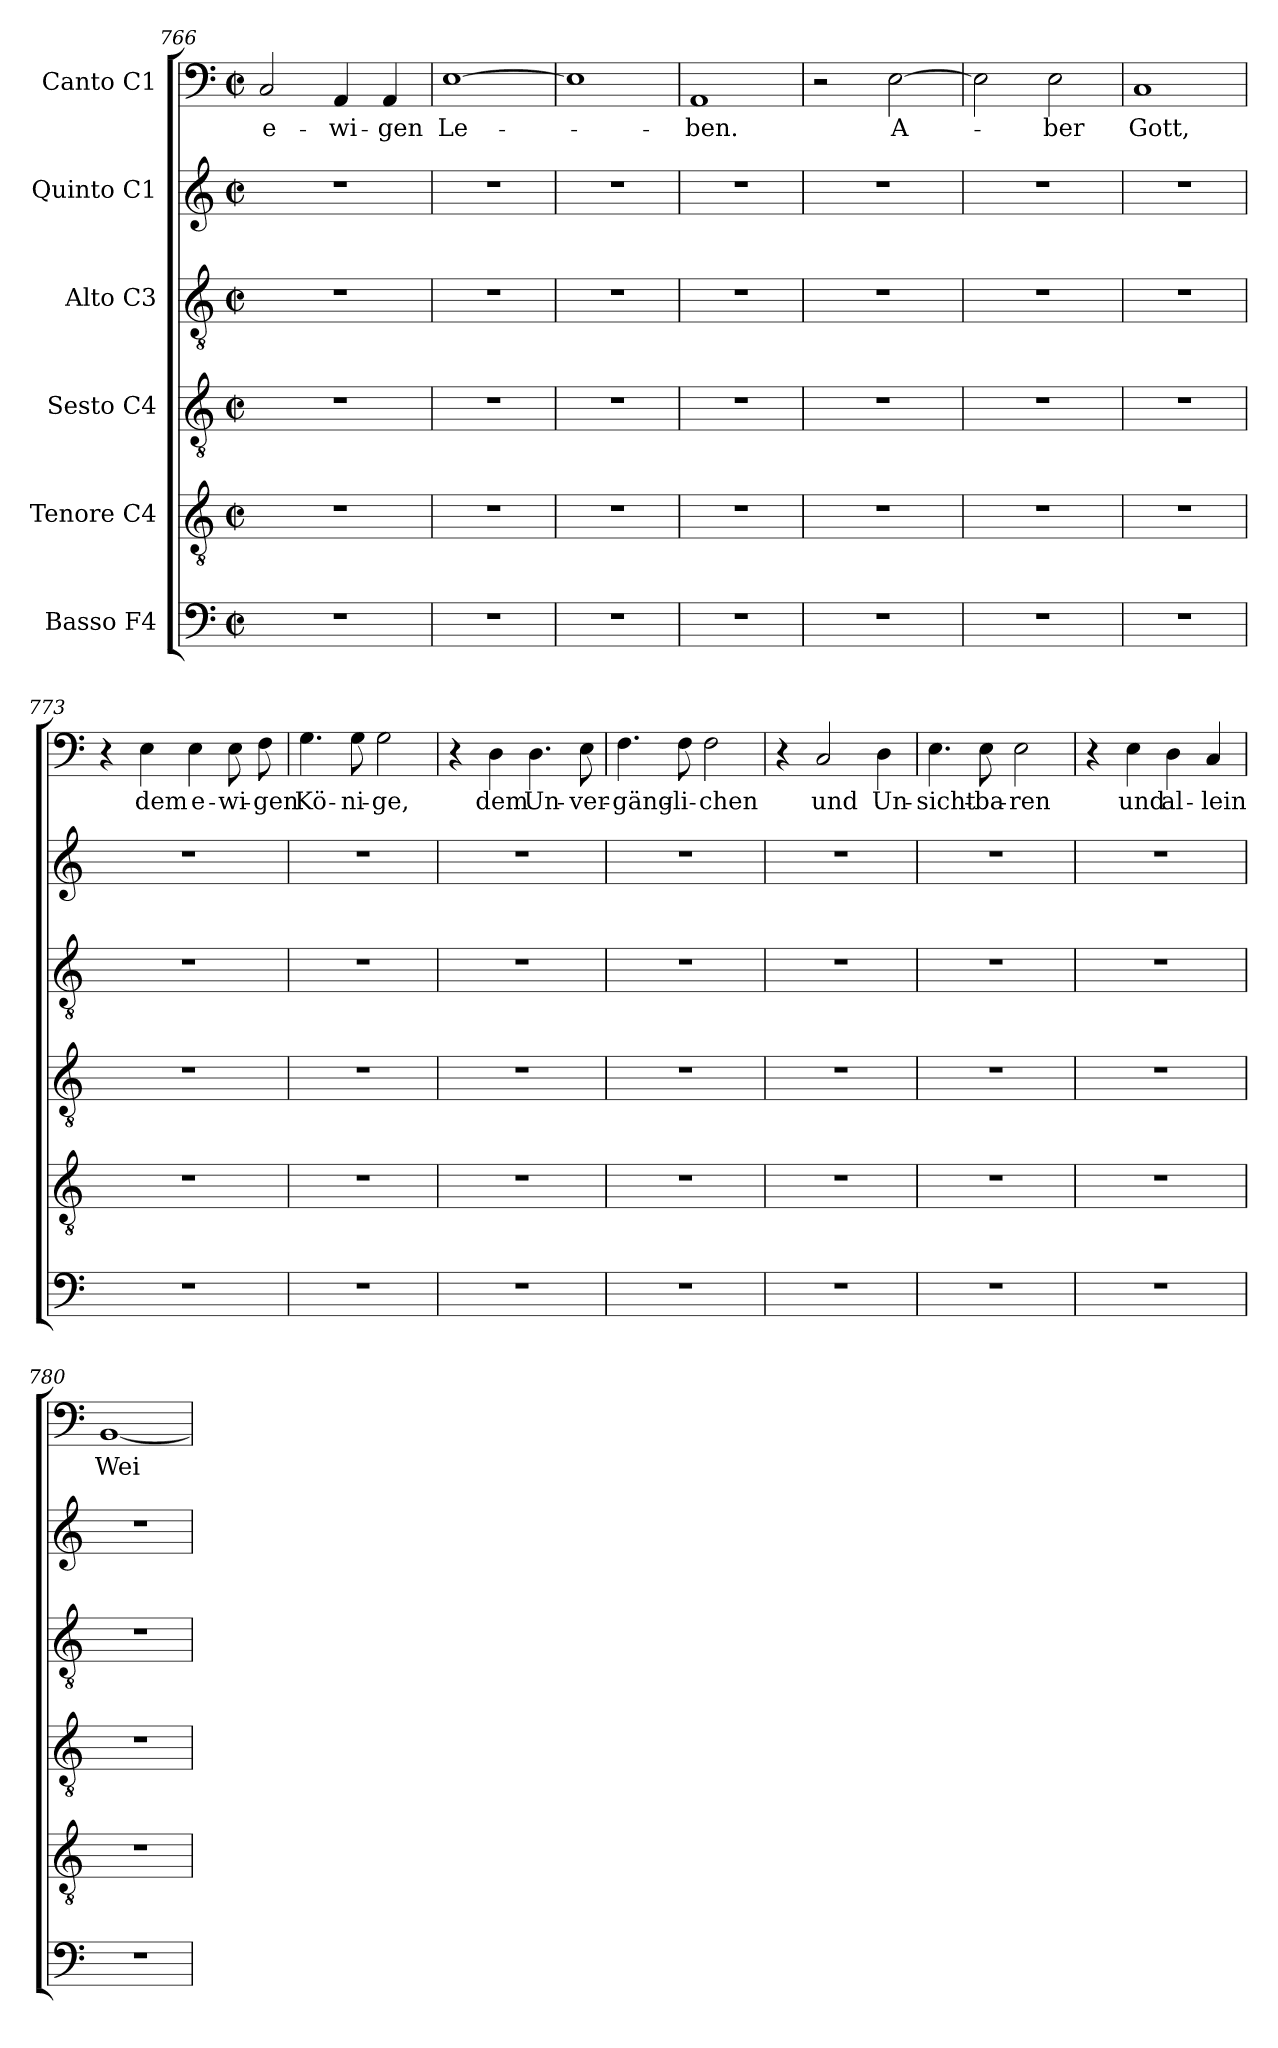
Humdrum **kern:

**kern	**kern	**kern	**kern	**kern	**kern	**text
*part6	*part5	*part4	*part3	*part2	*part1	*part1
*staff6	*staff5	*staff4	*staff3	*staff2	*staff1	*staff1
*I"Basso  F4	*I"Tenore  C4	*I"Sesto  C4	*I"Alto  C3	*I"Quinto  C1	*I"Canto C1	*
*clefF4	*clefGv2	*clefGv2	*clefGv2	*clefG2	*clefF4	*
*M2/2	*M2/2	*M2/2	*M2/2	*M2/2	*M2/2	*
*met(c|)	*met(c|)	*met(c|)	*met(c|)	*met(c|)	*met(c|)	*
=766	=766	=766	=766	=766	=766	=766
!	!	!	!	!	!	!LO:LY:b:cj
1r	1r	1r	1r	1r	2C/	e-
!	!	!	!	!	!	!LO:LY:b
.	.	.	.	.	4AA/	-wi-
!	!	!	!	!	!	!LO:LY:b:rj
.	.	.	.	.	4AA/	-gen
!!LO:LB:g=z
=767	=767	=767	=767	=767	=767	=767
!	!	!	!	!	!	!LO:LY:b:cj
1r	1r	1r	1r	1r	[>1E	Le-
=768	=768	=768	=768	=768	=768	=768
1r	1r	1r	1r	1r	1E]	.
=769	=769	=769	=769	=769	=769	=769
!	!	!	!	!	!	!LO:LY:b:cj
1r	1r	1r	1r	1r	1AA	-ben.
=770	=770	=770	=770	=770	=770	=770
1r	1r	1r	1r	1r	2r	.
!	!	!	!	!	!	!LO:LY:b:cj
.	.	.	.	.	[>2E\	A-
=771	=771	=771	=771	=771	=771	=771
1r	1r	1r	1r	1r	2E\]	.
!	!	!	!	!	!	!LO:LY:b:cj
.	.	.	.	.	2E\	-ber
=772	=772	=772	=772	=772	=772	=772
!	!	!	!	!	!	!LO:LY:b:cj
1r	1r	1r	1r	1r	1C	Gott,
=773	=773	=773	=773	=773	=773	=773
1r	1r	1r	1r	1r	4r	.
!	!	!	!	!	!	!LO:LY:b:cj
.	.	.	.	.	4E\	dem
!	!	!	!	!	!	!LO:LY:b:cj
.	.	.	.	.	4E\	e-
!	!	!	!	!	!	!LO:LY:b
.	.	.	.	.	8E\	-wi-
!	!	!	!	!	!	!LO:LY:b:cj
.	.	.	.	.	8F\	-gen
=774	=774	=774	=774	=774	=774	=774
!	!	!	!	!	!	!LO:LY:b:cj
1r	1r	1r	1r	1r	4.G\	Kö-
!	!	!	!	!	!	!LO:LY:b
.	.	.	.	.	8G\	-ni-
!	!	!	!	!	!	!LO:LY:b:rj
.	.	.	.	.	2G\	-ge,
!!LO:LB:g=z
=775	=775	=775	=775	=775	=775	=775
1r	1r	1r	1r	1r	4r	.
!	!	!	!	!	!	!LO:LY:b:cj
.	.	.	.	.	4D\	dem
!	!	!	!	!	!	!LO:LY:b:cj
.	.	.	.	.	4.D\	Un-
!	!	!	!	!	!	!LO:LY:b:cj
.	.	.	.	.	8E\	-ver-
=776	=776	=776	=776	=776	=776	=776
!	!	!	!	!	!	!LO:LY:b:cj
1r	1r	1r	1r	1r	4.F\	-gäng-
!	!	!	!	!	!	!LO:LY:b
.	.	.	.	.	8F\	-li-
!	!	!	!	!	!	!LO:LY:b:cj
.	.	.	.	.	2F\	-chen
=777	=777	=777	=777	=777	=777	=777
1r	1r	1r	1r	1r	4r	.
!	!	!	!	!	!	!LO:LY:b:cj
.	.	.	.	.	2C/	und
!	!	!	!	!	!	!LO:LY:b:cj
.	.	.	.	.	4D\	Un-
=778	=778	=778	=778	=778	=778	=778
!	!	!	!	!	!	!LO:LY:b:cj
1r	1r	1r	1r	1r	4.E\	-sicht-
!	!	!	!	!	!	!LO:LY:b
.	.	.	.	.	8E\	-ba-
!	!	!	!	!	!	!LO:LY:b:rj
.	.	.	.	.	2E\	-ren
=779	=779	=779	=779	=779	=779	=779
1r	1r	1r	1r	1r	4r	.
!	!	!	!	!	!	!LO:LY:b:cj
.	.	.	.	.	4E\	und
!	!	!	!	!	!	!LO:LY:b:cj
.	.	.	.	.	4D\	al-
!	!	!	!	!	!	!LO:LY:b:cj
.	.	.	.	.	4C/	-lein
=780	=780	=780	=780	=780	=780	=780
!	!	!	!	!	!	!LO:LY:b:cj
1r	1r	1r	1r	1r	[<1BB	Wei-
=	=	=	=	=	=	=
*-	*-	*-	*-	*-	*-	*-
